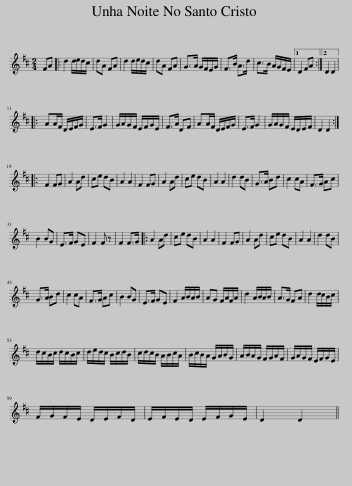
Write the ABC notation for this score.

X:1
L:1/8
M:2/4
I:linebreak $
K:D
V:1 treble
V:1
 FA |: d2 d/e/d/c/ | dA FA | d2 d/e/d/c/ | dA FA | %5
 G>A G/F/E/G/ | F>B A>d | c>B A/G/F/E/ |1 D2 FA :|2 D2 D2 |:$ %10
 AA/F/ D/E/F/G/ | E>F G2 | G/A/G/F/ E/F/G/E/ | F>A DF | AA/F/ D/E/F/G/ | %15
 E>F G2 | G/A/G/F/ E/D/E/F/ | D2 D2 ::$ F2 FG | A2 Ad | %20
 ce dB | A2 A2 | F2 FG | A2 Ad | ce dB | %25
 A2 A2 | d2 dB | G>A Bd | c2 cA | F>G Ac |$ %30
 B2 BG | E>F GE | F2 F z | F2 F>G |: A2 Ad | %35
 ce dB | A2 A2 | F2 FG | A2 Ad | ce dB | %40
 A2 A2 | d2 dB |$ G>A Bd | c2 cA | F>G Ac | %45
 B2 BG | E>F GE | F2 A/B/A/B/ | AG F/A/F/A/ | d2 A/B/A/B/ | %50
 A>G FA | d2 d/c/B/c/ |$ d/c/B/c/ d/c/B/c/ | d/e/d/c/ B/c/d/B/ | c/d/c/B/ A/B/c/A/ | %55
 B/c/B/A/ G/A/B/G/ | A/B/A/G/ F/G/A/F/ | G/A/G/F/ E/F/G/E/ |$ F/G/F/E/ D/E/F/D/ | E/F/E/D/ E/F/G/E/ | %60
 D2 D2 || %61
